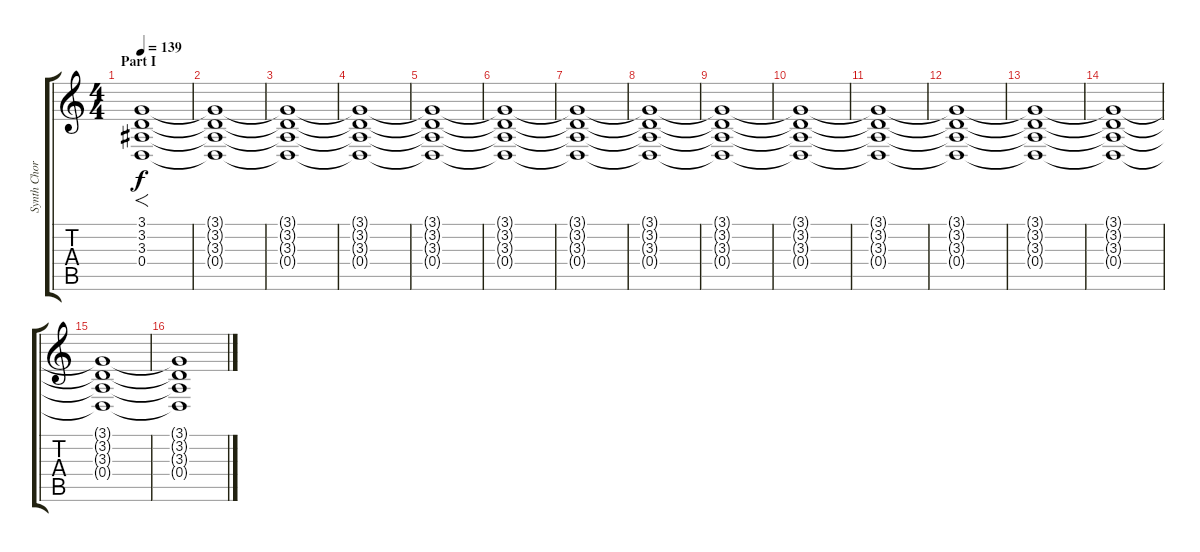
\track ("Synth Chords (Rick Wright)" "Synth Chor") {instrument stringensemble1}
\staff {score tabs}
\tuning (E4 B3 G3 D3 A2 E2) {hide}
\ts (4 4)
\section ("" "Part I")
\tempo 139
\tempo 80
\tempo 139
\clef g2
\ks c
(3.1 3.2 3.3 0.4).1{f dy f instrument stringensemble1} |
(3.1{t} 3.2{t} 3.3{t} 0.4{t}).1 |
(3.1{t} 3.2{t} 3.3{t} 0.4{t}).1 |
(3.1{t} 3.2{t} 3.3{t} 0.4{t}).1 |
(3.1{t} 3.2{t} 3.3{t} 0.4{t}).1 |
(3.1{t} 3.2{t} 3.3{t} 0.4{t}).1 |
(3.1{t} 3.2{t} 3.3{t} 0.4{t}).1 |
(3.1{t} 3.2{t} 3.3{t} 0.4{t}).1 |
(3.1{t} 3.2{t} 3.3{t} 0.4{t}).1 |
(3.1{t} 3.2{t} 3.3{t} 0.4{t}).1 |
(3.1{t} 3.2{t} 3.3{t} 0.4{t}).1 |
(3.1{t} 3.2{t} 3.3{t} 0.4{t}).1 |
(3.1{t} 3.2{t} 3.3{t} 0.4{t}).1 |
(3.1{t} 3.2{t} 3.3{t} 0.4{t}).1 |
(3.1{t} 3.2{t} 3.3{t} 0.4{t}).1 |
(3.1{t} 3.2{t} 3.3{t} 0.4{t}).1
